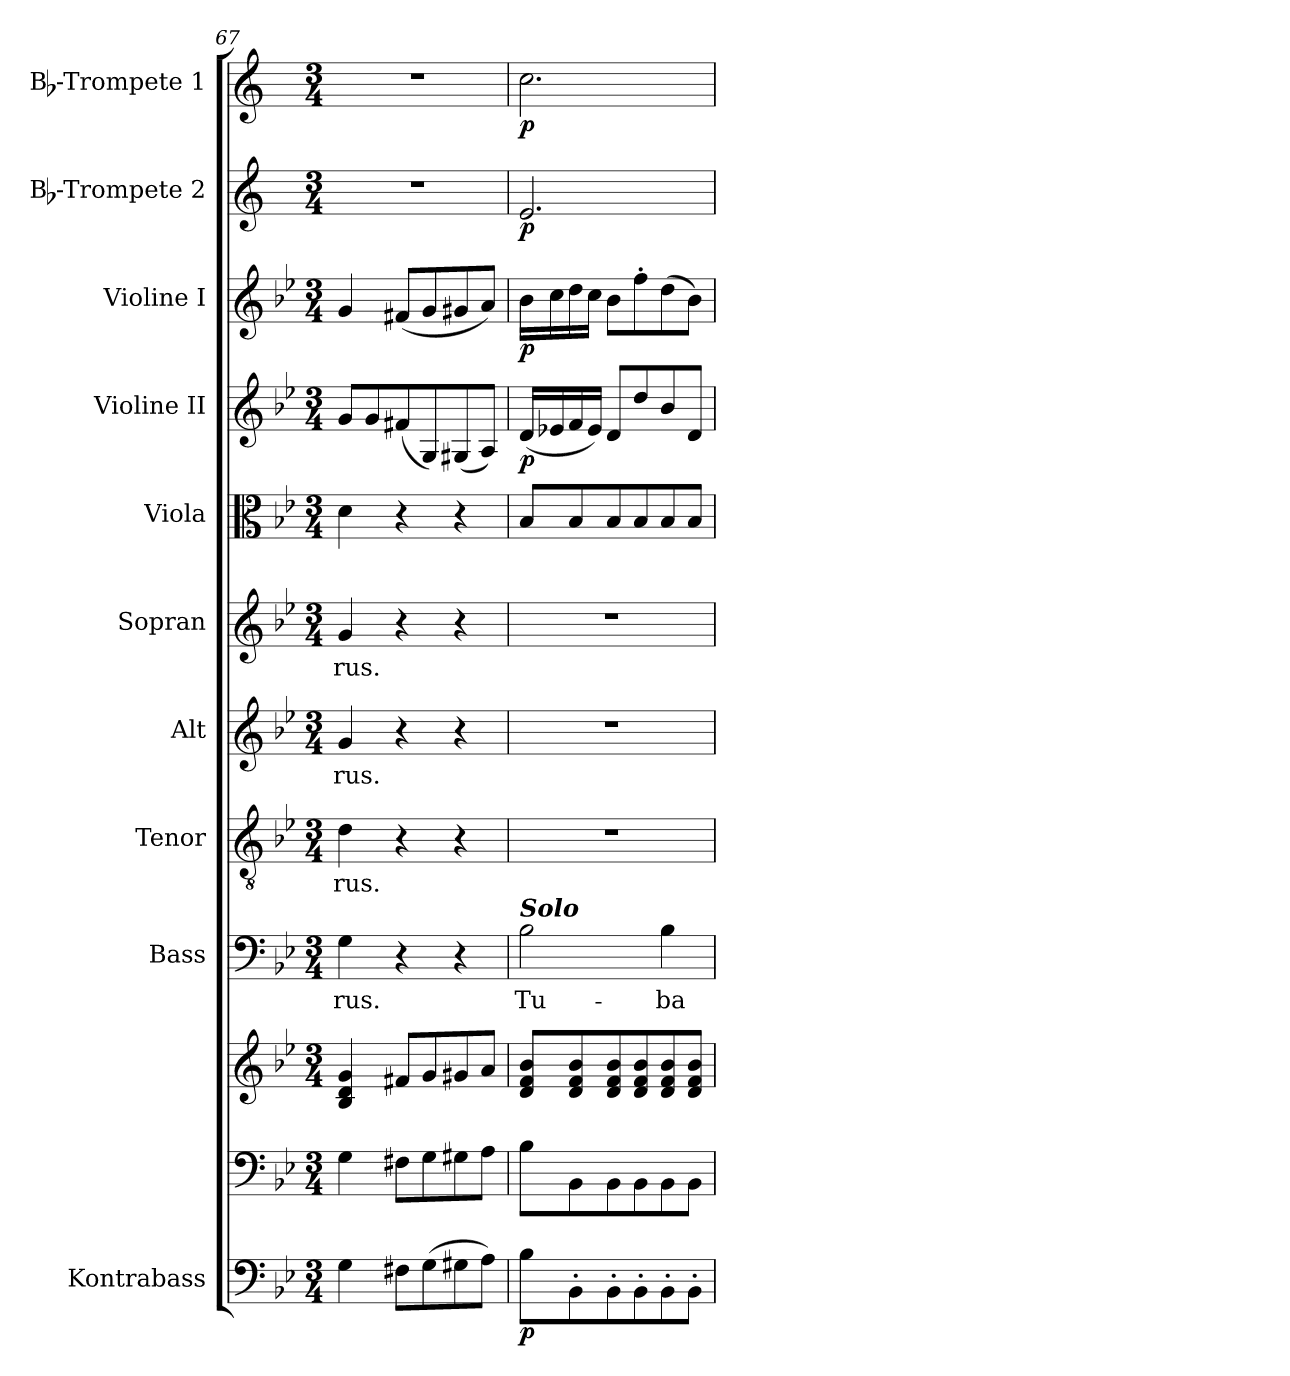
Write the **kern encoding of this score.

**kern	**dynam	**kern	**kern	**kern	**text	**kern	**text	**kern	**text	**kern	**text	**kern	**kern	**dynam	**kern	**dynam	**kern	**dynam	**kern	**dynam
*part11	*part11	*part10	*part10	*part9	*part9	*part8	*part8	*part7	*part7	*part6	*part6	*part5	*part4	*part4	*part3	*part3	*part2	*part2	*part1	*part1
*staff12	*staff12	*staff11	*staff10	*staff9	*staff9	*staff8	*staff8	*staff7	*staff7	*staff6	*staff6	*staff5	*staff4	*staff4	*staff3	*staff3	*staff2	*staff2	*staff1	*staff1
*I"Kontrabass	*	*	*	*I"Bass	*	*I"Tenor	*	*I"Alt	*	*I"Sopran	*	*I"Viola	*I"Violine II	*	*I"Violine I	*	*I"Bb-Trompete 2	*	*I"Bb-Trompete 1	*
*I'Kb.	*	*	*	*I'B.	*	*I'T.	*	*I'A.	*	*I'S.	*	*I'Vla.	*I'Vl. II	*	*I'Vl. I	*	*I'Bb Trp. 2	*	*I'Bb Trp. 1	*
*clefF4	*	*clefF4	*clefG2	*clefF4	*	*clefGv2	*	*clefG2	*	*clefG2	*	*clefC3	*clefG2	*	*clefG2	*	*clefG2	*	*clefG2	*
*ITrd7c12	*	*	*	*	*	*	*	*	*	*	*	*	*	*	*	*	*ITrd1c2	*	*ITrd1c2	*
*k[b-e-]	*	*k[b-e-]	*k[b-e-]	*k[b-e-]	*	*k[b-e-]	*	*k[b-e-]	*	*k[b-e-]	*	*k[b-e-]	*k[b-e-]	*	*k[b-e-]	*	*k[b-e-]	*	*k[b-e-]	*
*B-:	*	*B-:	*B-:	*B-:	*	*B-:	*	*B-:	*	*B-:	*	*B-:	*B-:	*	*B-:	*	*B-:	*	*B-:	*
*M3/4	*	*M3/4	*M3/4	*M3/4	*	*M3/4	*	*M3/4	*	*M3/4	*	*M3/4	*M3/4	*	*M3/4	*	*M3/4	*	*M3/4	*
=67	=67	=67	=67	=67	=67	=67	=67	=67	=67	=67	=67	=67	=67	=67	=67	=67	=67	=67	=67	=67
!	!	!	!	!	!LO:LY:b	!	!LO:LY:b	!	!LO:LY:b	!	!LO:LY:b	!	!	!	!	!	!	!	!	!
4GG\	.	4G\	4B-/ 4d/ 4g/	4G\	-rus.	4d\	-rus.	4g/	-rus.	4g/	-rus.	4d\	8g/L	.	4g/	.	2.r	.	2.r	.
.	.	.	.	.	.	.	.	.	.	.	.	.	8g/	.	.	.	.	.	.	.
8FF#X\L	.	8F#X\L	8f#X/L	4r	.	4r	.	4r	.	4r	.	4r	(<8f#X/	.	(<8f#X/L	.	.	.	.	.
(>8GG\	.	8G\	8g/	.	.	.	.	.	.	.	.	.	8G/)	.	8g/	.	.	.	.	.
8GG#X\	.	8G#X\	8g#X/	4r	.	4r	.	4r	.	4r	.	4r	(<8G#X/	.	8g#X/	.	.	.	.	.
8AA\J)	.	8A\J	8a/J	.	.	.	.	.	.	.	.	.	8A/J)	.	8a/J)	.	.	.	.	.
!!LO:PB:g=z
=68	=68	=68	=68	=68	=68	=68	=68	=68	=68	=68	=68	=68	=68	=68	=68	=68	=68	=68	=68	=68
!	!	!	!	!LO:TX:a:Bi:t=Solo	!	!	!	!	!	!	!	!	!	!	!	!	!	!	!	!
!	!LO:DY:b	!	!	!	!LO:LY:b	!	!	!	!	!	!	!	!	!LO:DY:b	!	!LO:DY:b	!	!LO:DY:b	!	!LO:DY:b
8BB-\L	p	8B-\L	8d/ 8f/ 8b-/L	2B-\	Tu-	2.r	.	2.r	.	2.r	.	8B-/L	(<16d/LL	p	16b-\LL	p	2.d/	p	2.b-\	p
.	.	.	.	.	.	.	.	.	.	.	.	.	16e-X/	.	16cc\	.	.	.	.	.
8BBB-'>\	.	8BB-\	8d/ 8f/ 8b-/	.	.	.	.	.	.	.	.	8B-/	16f/	.	16dd\	.	.	.	.	.
.	.	.	.	.	.	.	.	.	.	.	.	.	16e-/JJ)	.	16cc\JJ	.	.	.	.	.
8BBB-'>\	.	8BB-\	8d/ 8f/ 8b-/	.	.	.	.	.	.	.	.	8B-/	8d/L	.	8b-\L	.	.	.	.	.
8BBB-'>\	.	8BB-\	8d/ 8f/ 8b-/	.	.	.	.	.	.	.	.	8B-/	8dd/	.	8ff'>\	.	.	.	.	.
!	!	!	!	!	!LO:LY:b	!	!	!	!	!	!	!	!	!	!	!	!	!	!	!
8BBB-'>\	.	8BB-\	8d/ 8f/ 8b-/	4B-\	-ba	.	.	.	.	.	.	8B-/	8b-/	.	(>8dd\	.	.	.	.	.
8BBB-'>\J	.	8BB-\J	8d/ 8f/ 8b-/J	.	.	.	.	.	.	.	.	8B-/J	8d/J	.	8b-\J)	.	.	.	.	.
=	=	=	=	=	=	=	=	=	=	=	=	=	=	=	=	=	=	=	=	=
*-	*-	*-	*-	*-	*-	*-	*-	*-	*-	*-	*-	*-	*-	*-	*-	*-	*-	*-	*-	*-
